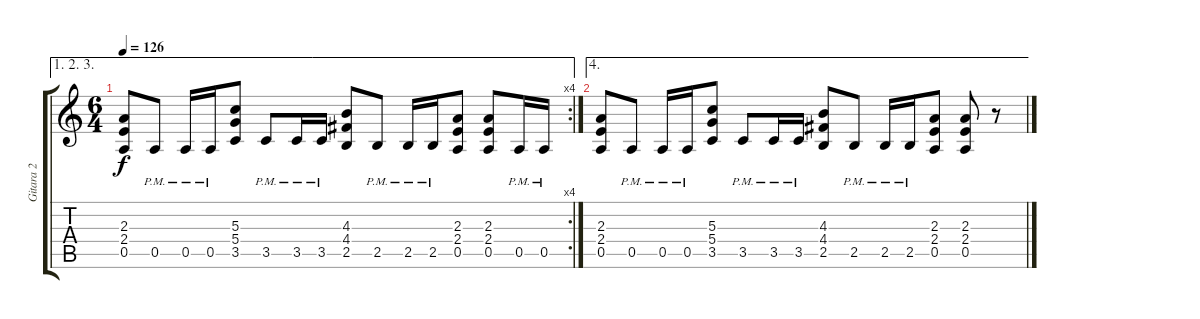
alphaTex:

\track ("Gitara 2" "Gitara 2") {instrument distortionguitar}
\staff {score tabs}
\tuning (E4 B3 G3 D3 A2 E2) {hide}
\ae (1 2 3)
\rc 4
\ts (6 4)
\tempo 126
\clef g2
\ks c
(2.3 2.4 0.5).8{dy f} 0.5{pm}.8 0.5{pm}.16 0.5{pm}.16 (5.3 5.4 3.5).8 3.5{pm}.8 3.5{pm}.16 3.5{pm}.16 (4.3 4.4 2.5).8 2.5{pm}.8 2.5{pm}.16 2.5{pm}.16 (2.3 2.4 0.5).8 (2.3 2.4 0.5).8 0.5{pm}.16 0.5{pm}.16 |
\ae 4
(2.3 2.4 0.5).8 0.5{pm}.8 0.5{pm}.16 0.5{pm}.16 (5.3 5.4 3.5).8 3.5{pm}.8 3.5{pm}.16 3.5{pm}.16 (4.3 4.4 2.5).8 2.5{pm}.8 2.5{pm}.16 2.5{pm}.16 (2.3 2.4 0.5).8 (2.3 2.4 0.5).8 r.8
